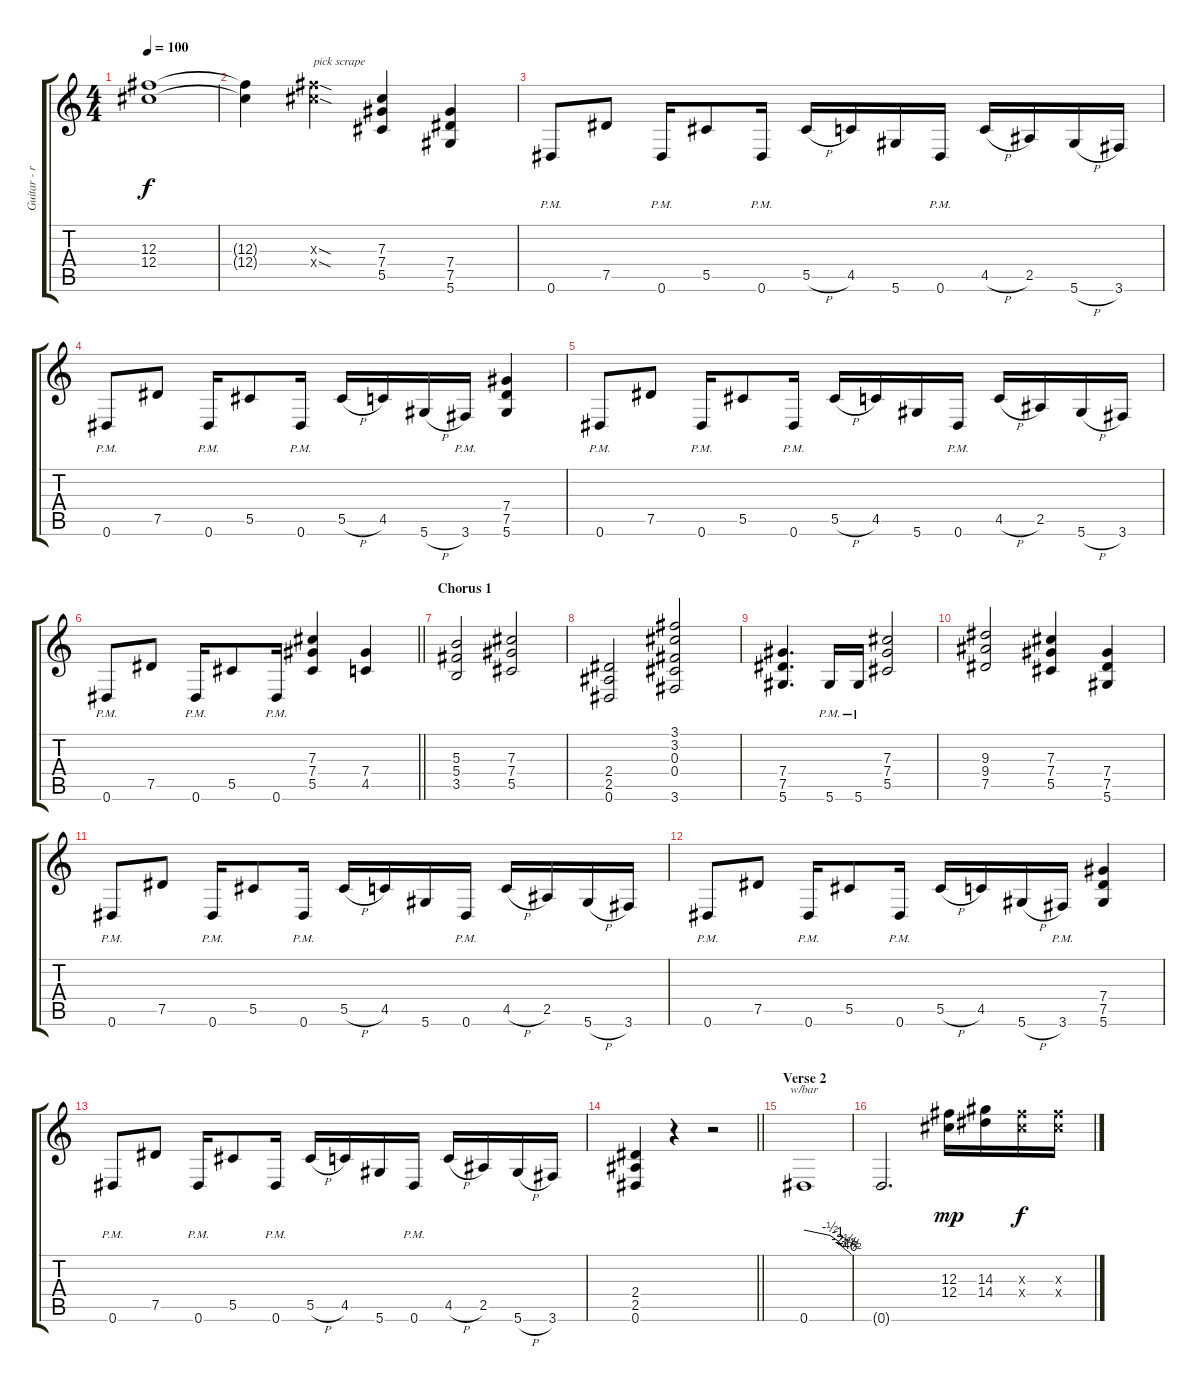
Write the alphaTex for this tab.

\track ("Guitar - right" "Guitar - r") {instrument distortionguitar}
\staff {score tabs}
\tuning (Eb4 Bb3 Gb3 Db3 Ab2 Eb2) {hide}
\ts (4 4)
\tempo 100
\clef g2
\ks c
(12.3 12.4).1{dy f} |
(12.3{t} 12.4{t}).4 (12.3{sod x} 12.4{sod x}).4{txt "pick scrape"} (7.3 7.4 5.5).4 (7.4 7.5 5.6).4 |
0.6{pm}.8 7.5.8 0.6{pm}.16 5.5.8 0.6{pm}.16 5.5{h}.16 4.5.16 5.6.16 0.6{pm}.16 4.5{h}.16 2.5.16 5.6{h}.16 3.6.16 |
0.6{pm}.8 7.5.8 0.6{pm}.16 5.5.8 0.6{pm}.16 5.5{h}.16 4.5.16 5.6{h}.16 3.6{pm}.16 (7.4 7.5 5.6).4 |
0.6{pm}.8 7.5.8 0.6{pm}.16 5.5.8 0.6{pm}.16 5.5{h}.16 4.5.16 5.6.16 0.6{pm}.16 4.5{h}.16 2.5.16 5.6{h}.16 3.6.16 |
\barLineRight lightlight
0.6{pm}.8 7.5.8 0.6{pm}.16 5.5.8 0.6{pm}.16 (7.3 7.4 5.5).4 (7.4 4.5).4 |
\section ("" "Chorus 1")
(5.3 5.4 3.5).2 (7.3 7.4 5.5).2 |
(2.4 2.5 0.6).2 (3.1 3.2 0.3 0.4 3.6).2 |
(7.4 7.5 5.6).4{d} 5.6{pm}.16 5.6{pm}.16 (7.3 7.4 5.5).2 |
(9.3 9.4 7.5).2 (7.3 7.4 5.5).4 (7.4 7.5 5.6).4 |
0.6{pm}.8 7.5.8 0.6{pm}.16 5.5.8 0.6{pm}.16 5.5{h}.16 4.5.16 5.6.16 0.6{pm}.16 4.5{h}.16 2.5.16 5.6{h}.16 3.6.16 |
0.6{pm}.8 7.5.8 0.6{pm}.16 5.5.8 0.6{pm}.16 5.5{h}.16 4.5.16 5.6{h}.16 3.6{pm}.16 (7.4 7.5 5.6).4 |
0.6{pm}.8 7.5.8 0.6{pm}.16 5.5.8 0.6{pm}.16 5.5{h}.16 4.5.16 5.6.16 0.6{pm}.16 4.5{h}.16 2.5.16 5.6{h}.16 3.6.16 |
\barLineRight lightlight
(2.4 2.5 0.6).4 r.4 r.2 |
\section ("" "Verse 2")
0.6.1{tbe (custom default 0 0 33 -2 43 -4 50 -10 54 -14 58 -18 60 -24)} |
0.6{t}.2{d} (12.3 12.4).16{dy mp} (14.3 14.4).16 (12.3{x} 12.4{x}).16{dy f} (12.3{x} 12.4{x}).16
